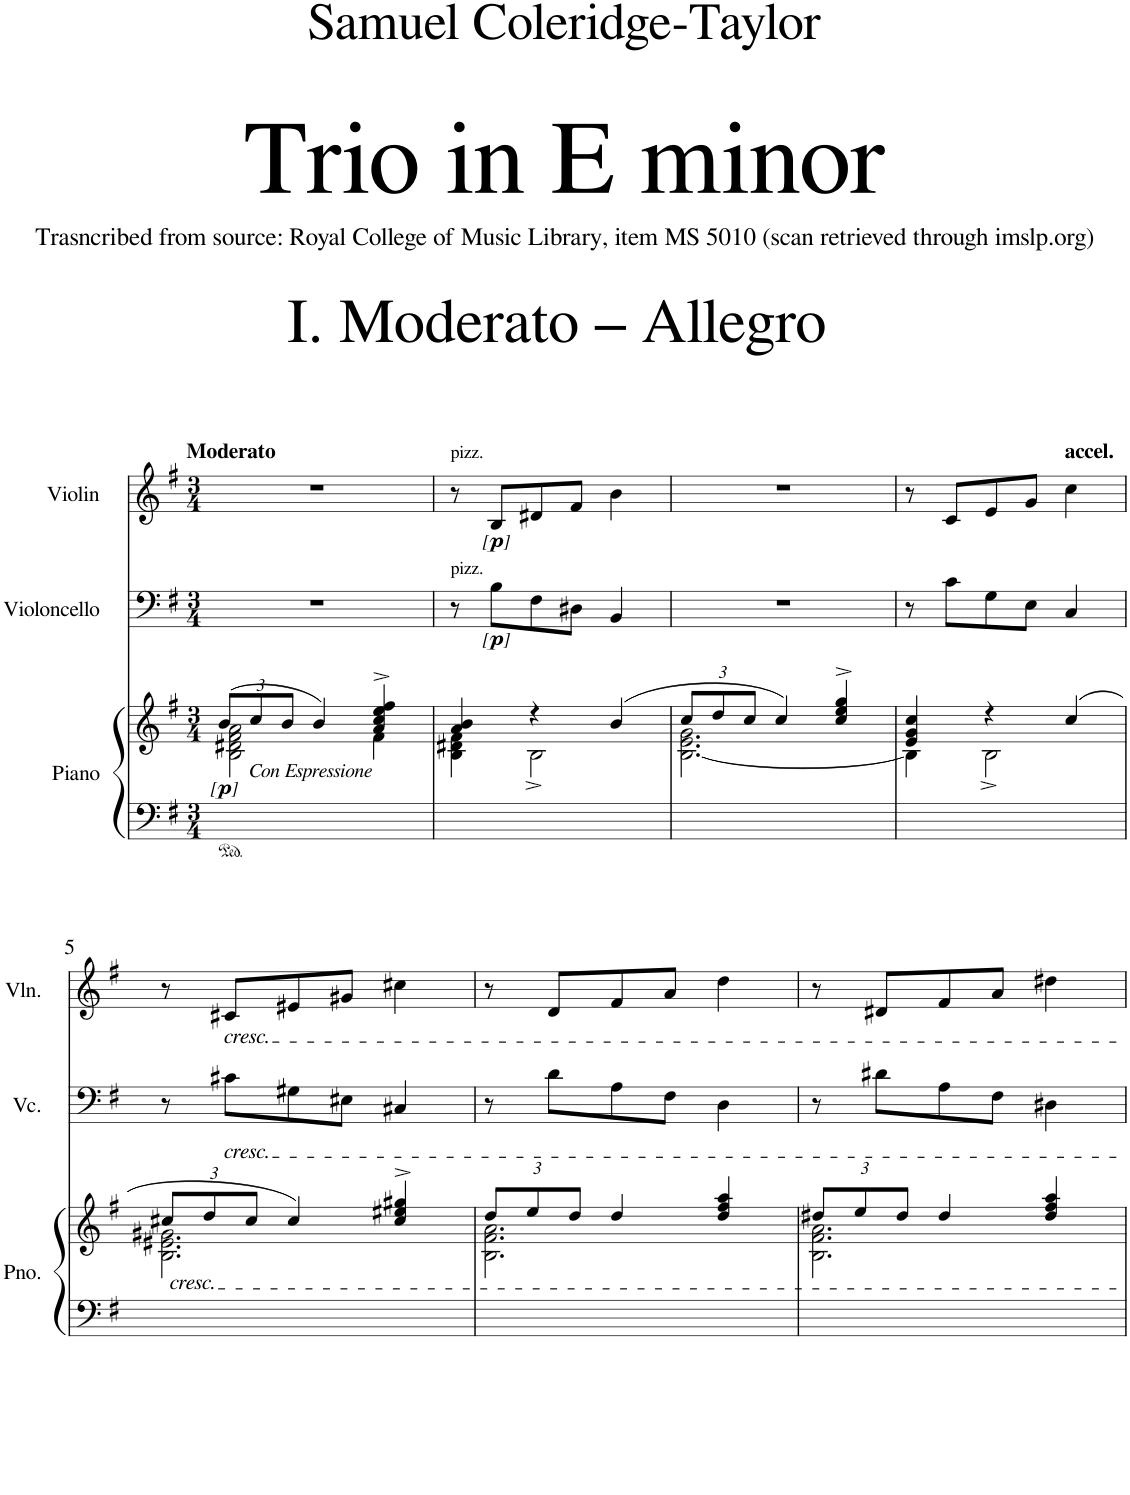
**kern	**kern	**dynam	**kern	**dynam	**kern	**dynam
*part3	*part3	*part3	*part2	*part2	*part1	*part1
*staff4	*staff3	*staff3/4	*staff2	*staff2	*staff1	*staff1
*I"Piano	*	*	*I"Violoncello	*	*I"Violin	*
*I'Pno.	*	*	*I'Vc.	*	*I'Vln.	*
*clefF4	*clefG2	*	*clefF4	*	*clefG2	*
*k[f#]	*k[f#]	*	*k[f#]	*	*k[f#]	*
*M3/4	*M3/4	*	*M3/4	*	*M3/4	*
*	*Xbrackettup	*	*	*	*	*
=1	=1	=1	=1	=1	=1	=1
*	*^	*	*	*	*	*
!	!	!	!	!	!	!LO:TX:a:B:t=Moderato	!
!	!	!	!LO:DY:b	!	!	!	!
!	!	!	!LO:DY:n=1:b	!	!	!	!
!	!	!	!LO:DY:n=2:b	!	!	!	!
2.ryy	(12b/L	2B\ 2d#X\ 2f#\ 2a\	other-dynamics p other-dynamics	2.r	.	2.r	.
!	!LO:TX:b:i:t=Con Espressione	!	!	!	!	!	!
.	12cc/	.	.	.	.	.	.
.	12b/J	.	.	.	.	.	.
.	4b/)	.	.	.	.	.	.
.	4a/^ 4cc/^ 4ee/^ 4ff#/^	4f#\	.	.	.	.	.
=2	=2	=2	=2	=2	=2	=2	=2
!	!	!	!	!	!	!LO:TX:a:t=pizz.	!
!	!	!	!	!LO:TX:a:t=pizz.	!	!	!
2.ryy	4a/ 4b/	4B\ 4d#X\ 4f#\	.	8r	.	8r	.
!	!	!	!	!	!LO:DY:b	!	!
!	!	!	!	!	!LO:DY:n=1:b	!	!
!	!	!	!	!	!LO:DY:n=2:b	!	!LO:DY:b
!	!	!	!	!	!	!	!LO:DY:n=1:b
!	!	!	!	!	!	!	!LO:DY:n=2:b
.	.	.	.	8B\L	other-dynamics p other-dynamics	8B/L	other-dynamics p other-dynamics
.	4r	2B^\	.	8F#\	.	8d#X/	.
.	.	.	.	8D#X\J	.	8f#/J	.
.	(4b/	.	.	4BB/	.	4b\	.
=3	=3	=3	=3	=3	=3	=3	=3
2.ryy	12cc/L	[2.B\ 2.e\ 2.g\	.	2.r	.	2.r	.
.	12dd/	.	.	.	.	.	.
.	12cc/J	.	.	.	.	.	.
.	4cc/)	.	.	.	.	.	.
.	4cc/^ 4ee/^ 4gg/^	.	.	.	.	.	.
=4	=4	=4	=4	=4	=4	=4	=4
2.ryy	4e/ 4g/ 4cc/	4B\]	.	8r	.	8r	.
.	.	.	.	8c\L	.	8c/L	.
.	4r	2B^\	.	8G\	.	8e/	.
.	.	.	.	8E\J	.	8g/J	.
!	!	!	!	!	!	!LO:TX:a:B:t=accel.	!
.	(4cc/	.	.	4C/	.	4cc\	.
!!LO:LB:g=z
=5	=5	=5	=5	=5	=5	=5	=5
!	!LO:TX:b:i:t=cresc.	!	!	!	!	!	!
2.ryy	12cc#X/L	2.B\ 2.e#X\ 2.g#X\	.	8r	.	8r	.
.	12dd/	.	.	.	.	.	.
!	!	!	!	!	!	!LO:TX:b:i:t=cresc.	!
!	!	!	!	!LO:TX:b:i:t=cresc.	!	!	!
.	.	.	.	8c#X\L	.	8c#X/L	.
.	12cc#/J	.	.	.	.	.	.
.	4cc#/)	.	.	8G#X\	.	8e#X/	.
.	.	.	.	8E#X\J	.	8g#X/J	.
.	4cc#/^ 4ee#X/^ 4gg#X/^	.	.	4C#X/	.	4cc#X\	.
=6	=6	=6	=6	=6	=6	=6	=6
2.ryy	12dd/L	2.B\ 2.f#\ 2.a\	.	8r	.	8r	.
.	12ee/	.	.	.	.	.	.
.	.	.	.	8d\L	.	8d/L	.
.	12dd/J	.	.	.	.	.	.
.	4dd/	.	.	8A\	.	8f#/	.
.	.	.	.	8F#\J	.	8a/J	.
.	4dd/^ 4ff#/^ 4aa/^	.	.	4D\	.	4dd\	.
=7	=7	=7	=7	=7	=7	=7	=7
2.ryy	12dd#X/L	2.B\ 2.f#\ 2.a\	.	8r	.	8r	.
.	12ee/	.	.	.	.	.	.
.	.	.	.	8d#X\L	.	8d#X/L	.
.	12dd#/J	.	.	.	.	.	.
.	4dd#/	.	.	8A\	.	8f#/	.
.	.	.	.	8F#\J	.	8a/J	.
.	4dd#/^ 4ff#/^ 4aa/^	.	.	4D#X\	.	4dd#X\	.
*	*v	*v	*	*	*	*	*
=	=	=	=	=	=	=
*-	*-	*-	*-	*-	*-	*-
